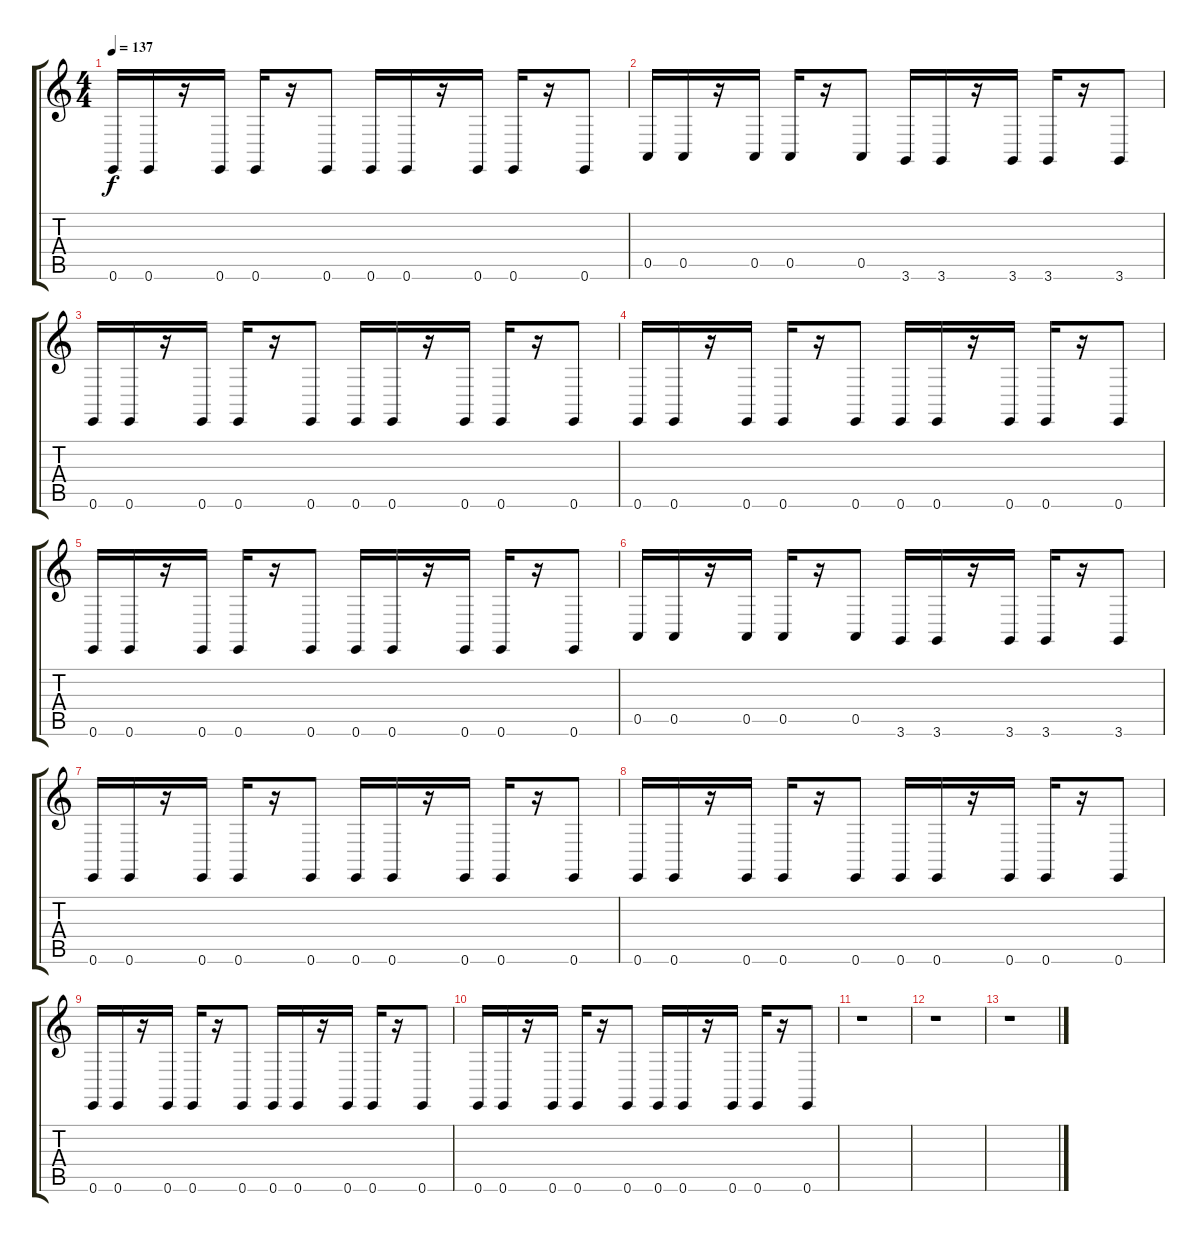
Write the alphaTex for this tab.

\track "" {instrument lead8bassandlead}
\staff {score tabs}
\tuning (E4 B3 G3 D3 A2 E2) {hide}
\ts (4 4)
\tempo 137
\clef g2
\ks c
0.6.16{dy f} 0.6.16 r.16 0.6.16 0.6.16 r.16 0.6.8 0.6.16 0.6.16 r.16 0.6.16 0.6.16 r.16 0.6.8 |
0.5.16 0.5.16 r.16 0.5.16 0.5.16 r.16 0.5.8 3.6.16 3.6.16 r.16 3.6.16 3.6.16 r.16 3.6.8 |
0.6.16 0.6.16 r.16 0.6.16 0.6.16 r.16 0.6.8 0.6.16 0.6.16 r.16 0.6.16 0.6.16 r.16 0.6.8 |
0.6.16 0.6.16 r.16 0.6.16 0.6.16 r.16 0.6.8 0.6.16 0.6.16 r.16 0.6.16 0.6.16 r.16 0.6.8 |
0.6.16 0.6.16 r.16 0.6.16 0.6.16 r.16 0.6.8 0.6.16 0.6.16 r.16 0.6.16 0.6.16 r.16 0.6.8 |
0.5.16 0.5.16 r.16 0.5.16 0.5.16 r.16 0.5.8 3.6.16 3.6.16 r.16 3.6.16 3.6.16 r.16 3.6.8 |
0.6.16 0.6.16 r.16 0.6.16 0.6.16 r.16 0.6.8 0.6.16 0.6.16 r.16 0.6.16 0.6.16 r.16 0.6.8 |
0.6.16 0.6.16 r.16 0.6.16 0.6.16 r.16 0.6.8 0.6.16 0.6.16 r.16 0.6.16 0.6.16 r.16 0.6.8 |
0.6.16 0.6.16 r.16 0.6.16 0.6.16 r.16 0.6.8 0.6.16 0.6.16 r.16 0.6.16 0.6.16 r.16 0.6.8 |
0.6.16 0.6.16 r.16 0.6.16 0.6.16 r.16 0.6.8 0.6.16 0.6.16 r.16 0.6.16 0.6.16 r.16 0.6.8 |
r.1 |
r.1 |
r.1
